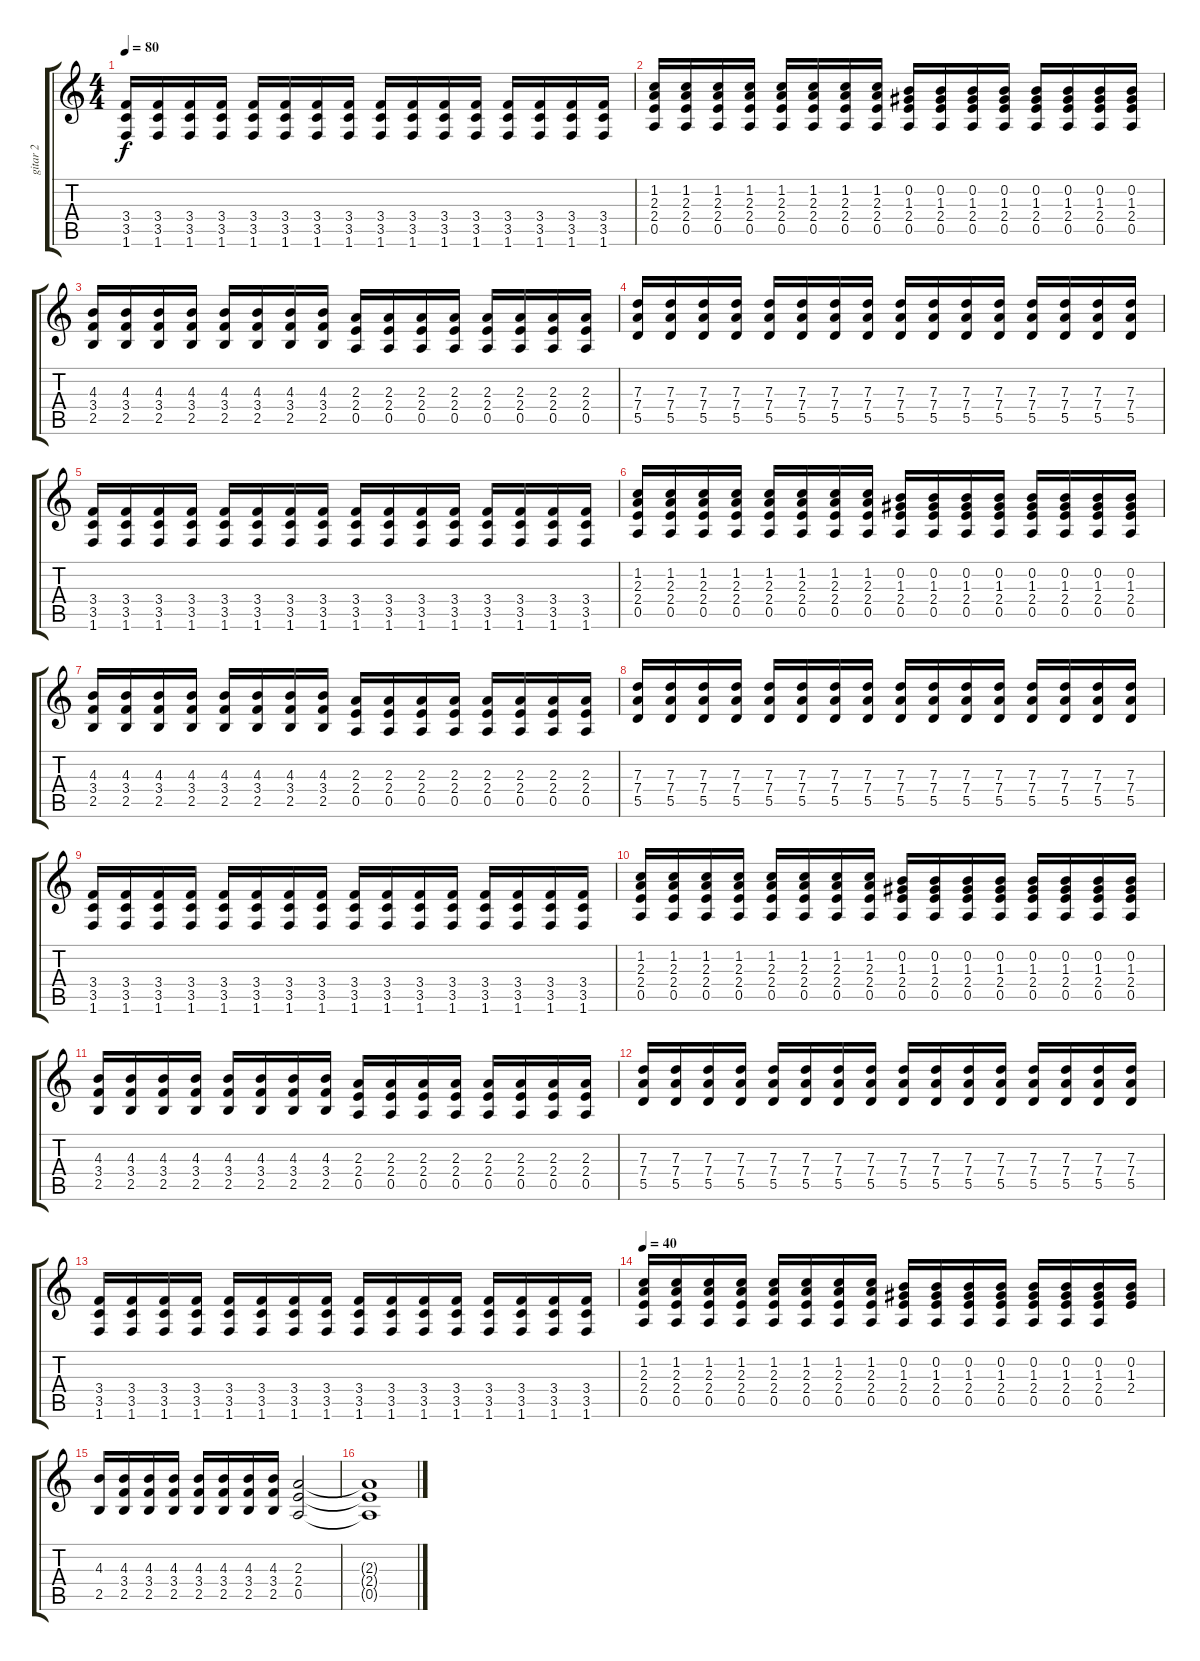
\track ("gitar 2" "gitar 2") {instrument acousticguitarnylon}
\staff {score tabs}
\tuning (E4 B3 G3 D3 A2 E2) {hide}
\ts (4 4)
\tempo 80
\clef g2
\ks c
(3.4 3.5 1.6).16{dy f} (3.4 3.5 1.6).16 (3.4 3.5 1.6).16 (3.4 3.5 1.6).16 (3.4 3.5 1.6).16 (3.4 3.5 1.6).16 (3.4 3.5 1.6).16 (3.4 3.5 1.6).16 (3.4 3.5 1.6).16 (3.4 3.5 1.6).16 (3.4 3.5 1.6).16 (3.4 3.5 1.6).16 (3.4 3.5 1.6).16 (3.4 3.5 1.6).16 (3.4 3.5 1.6).16 (3.4 3.5 1.6).16 |
(1.2 2.3 2.4 0.5).16 (1.2 2.3 2.4 0.5).16 (1.2 2.3 2.4 0.5).16 (1.2 2.3 2.4 0.5).16 (1.2 2.3 2.4 0.5).16 (1.2 2.3 2.4 0.5).16 (1.2 2.3 2.4 0.5).16 (1.2 2.3 2.4 0.5).16 (0.2 1.3 2.4 0.5).16 (0.2 1.3 2.4 0.5).16 (0.2 1.3 2.4 0.5).16 (0.2 1.3 2.4 0.5).16 (0.2 1.3 2.4 0.5).16 (0.2 1.3 2.4 0.5).16 (0.2 1.3 2.4 0.5).16 (0.2 1.3 2.4 0.5).16 |
(4.3 3.4 2.5).16 (4.3 3.4 2.5).16 (4.3 3.4 2.5).16 (4.3 3.4 2.5).16 (4.3 3.4 2.5).16 (4.3 3.4 2.5).16 (4.3 3.4 2.5).16 (4.3 3.4 2.5).16 (2.3 2.4 0.5).16 (2.3 2.4 0.5).16 (2.3 2.4 0.5).16 (2.3 2.4 0.5).16 (2.3 2.4 0.5).16 (2.3 2.4 0.5).16 (2.3 2.4 0.5).16 (2.3 2.4 0.5).16 |
(7.3 7.4 5.5).16 (7.3 7.4 5.5).16 (7.3 7.4 5.5).16 (7.3 7.4 5.5).16 (7.3 7.4 5.5).16 (7.3 7.4 5.5).16 (7.3 7.4 5.5).16 (7.3 7.4 5.5).16 (7.3 7.4 5.5).16 (7.3 7.4 5.5).16 (7.3 7.4 5.5).16 (7.3 7.4 5.5).16 (7.3 7.4 5.5).16 (7.3 7.4 5.5).16 (7.3 7.4 5.5).16 (7.3 7.4 5.5).16 |
(3.4 3.5 1.6).16 (3.4 3.5 1.6).16 (3.4 3.5 1.6).16 (3.4 3.5 1.6).16 (3.4 3.5 1.6).16 (3.4 3.5 1.6).16 (3.4 3.5 1.6).16 (3.4 3.5 1.6).16 (3.4 3.5 1.6).16 (3.4 3.5 1.6).16 (3.4 3.5 1.6).16 (3.4 3.5 1.6).16 (3.4 3.5 1.6).16 (3.4 3.5 1.6).16 (3.4 3.5 1.6).16 (3.4 3.5 1.6).16 |
(1.2 2.3 2.4 0.5).16 (1.2 2.3 2.4 0.5).16 (1.2 2.3 2.4 0.5).16 (1.2 2.3 2.4 0.5).16 (1.2 2.3 2.4 0.5).16 (1.2 2.3 2.4 0.5).16 (1.2 2.3 2.4 0.5).16 (1.2 2.3 2.4 0.5).16 (0.2 1.3 2.4 0.5).16 (0.2 1.3 2.4 0.5).16 (0.2 1.3 2.4 0.5).16 (0.2 1.3 2.4 0.5).16 (0.2 1.3 2.4 0.5).16 (0.2 1.3 2.4 0.5).16 (0.2 1.3 2.4 0.5).16 (0.2 1.3 2.4 0.5).16 |
(4.3 3.4 2.5).16 (4.3 3.4 2.5).16 (4.3 3.4 2.5).16 (4.3 3.4 2.5).16 (4.3 3.4 2.5).16 (4.3 3.4 2.5).16 (4.3 3.4 2.5).16 (4.3 3.4 2.5).16 (2.3 2.4 0.5).16 (2.3 2.4 0.5).16 (2.3 2.4 0.5).16 (2.3 2.4 0.5).16 (2.3 2.4 0.5).16 (2.3 2.4 0.5).16 (2.3 2.4 0.5).16 (2.3 2.4 0.5).16 |
(7.3 7.4 5.5).16 (7.3 7.4 5.5).16 (7.3 7.4 5.5).16 (7.3 7.4 5.5).16 (7.3 7.4 5.5).16 (7.3 7.4 5.5).16 (7.3 7.4 5.5).16 (7.3 7.4 5.5).16 (7.3 7.4 5.5).16 (7.3 7.4 5.5).16 (7.3 7.4 5.5).16 (7.3 7.4 5.5).16 (7.3 7.4 5.5).16 (7.3 7.4 5.5).16 (7.3 7.4 5.5).16 (7.3 7.4 5.5).16 |
(3.4 3.5 1.6).16 (3.4 3.5 1.6).16 (3.4 3.5 1.6).16 (3.4 3.5 1.6).16 (3.4 3.5 1.6).16 (3.4 3.5 1.6).16 (3.4 3.5 1.6).16 (3.4 3.5 1.6).16 (3.4 3.5 1.6).16 (3.4 3.5 1.6).16 (3.4 3.5 1.6).16 (3.4 3.5 1.6).16 (3.4 3.5 1.6).16 (3.4 3.5 1.6).16 (3.4 3.5 1.6).16 (3.4 3.5 1.6).16 |
(1.2 2.3 2.4 0.5).16 (1.2 2.3 2.4 0.5).16 (1.2 2.3 2.4 0.5).16 (1.2 2.3 2.4 0.5).16 (1.2 2.3 2.4 0.5).16 (1.2 2.3 2.4 0.5).16 (1.2 2.3 2.4 0.5).16 (1.2 2.3 2.4 0.5).16 (0.2 1.3 2.4 0.5).16 (0.2 1.3 2.4 0.5).16 (0.2 1.3 2.4 0.5).16 (0.2 1.3 2.4 0.5).16 (0.2 1.3 2.4 0.5).16 (0.2 1.3 2.4 0.5).16 (0.2 1.3 2.4 0.5).16 (0.2 1.3 2.4 0.5).16 |
(4.3 3.4 2.5).16 (4.3 3.4 2.5).16 (4.3 3.4 2.5).16 (4.3 3.4 2.5).16 (4.3 3.4 2.5).16 (4.3 3.4 2.5).16 (4.3 3.4 2.5).16 (4.3 3.4 2.5).16 (2.3 2.4 0.5).16 (2.3 2.4 0.5).16 (2.3 2.4 0.5).16 (2.3 2.4 0.5).16 (2.3 2.4 0.5).16 (2.3 2.4 0.5).16 (2.3 2.4 0.5).16 (2.3 2.4 0.5).16 |
(7.3 7.4 5.5).16 (7.3 7.4 5.5).16 (7.3 7.4 5.5).16 (7.3 7.4 5.5).16 (7.3 7.4 5.5).16 (7.3 7.4 5.5).16 (7.3 7.4 5.5).16 (7.3 7.4 5.5).16 (7.3 7.4 5.5).16 (7.3 7.4 5.5).16 (7.3 7.4 5.5).16 (7.3 7.4 5.5).16 (7.3 7.4 5.5).16 (7.3 7.4 5.5).16 (7.3 7.4 5.5).16 (7.3 7.4 5.5).16 |
(3.4 3.5 1.6).16 (3.4 3.5 1.6).16 (3.4 3.5 1.6).16 (3.4 3.5 1.6).16 (3.4 3.5 1.6).16 (3.4 3.5 1.6).16 (3.4 3.5 1.6).16 (3.4 3.5 1.6).16 (3.4 3.5 1.6).16 (3.4 3.5 1.6).16 (3.4 3.5 1.6).16 (3.4 3.5 1.6).16 (3.4 3.5 1.6).16 (3.4 3.5 1.6).16 (3.4 3.5 1.6).16 (3.4 3.5 1.6).16 |
\tempo 40
(1.2 2.3 2.4 0.5).16 (1.2 2.3 2.4 0.5).16 (1.2 2.3 2.4 0.5).16 (1.2 2.3 2.4 0.5).16 (1.2 2.3 2.4 0.5).16 (1.2 2.3 2.4 0.5).16 (1.2 2.3 2.4 0.5).16 (1.2 2.3 2.4 0.5).16 (0.2 1.3 2.4 0.5).16 (0.2 1.3 2.4 0.5).16 (0.2 1.3 2.4 0.5).16 (0.2 1.3 2.4 0.5).16 (0.2 1.3 2.4 0.5).16 (0.2 1.3 2.4 0.5).16 (0.2 1.3 2.4 0.5).16 (0.2 1.3 2.4).16 |
(4.3 2.5).16 (4.3 3.4 2.5).16 (4.3 3.4 2.5).16 (4.3 3.4 2.5).16 (4.3 3.4 2.5).16 (4.3 3.4 2.5).16 (4.3 3.4 2.5).16 (4.3 3.4 2.5).16 (2.3 2.4 0.5).2 |
(2.3{t} 2.4{t} 0.5{t}).1
